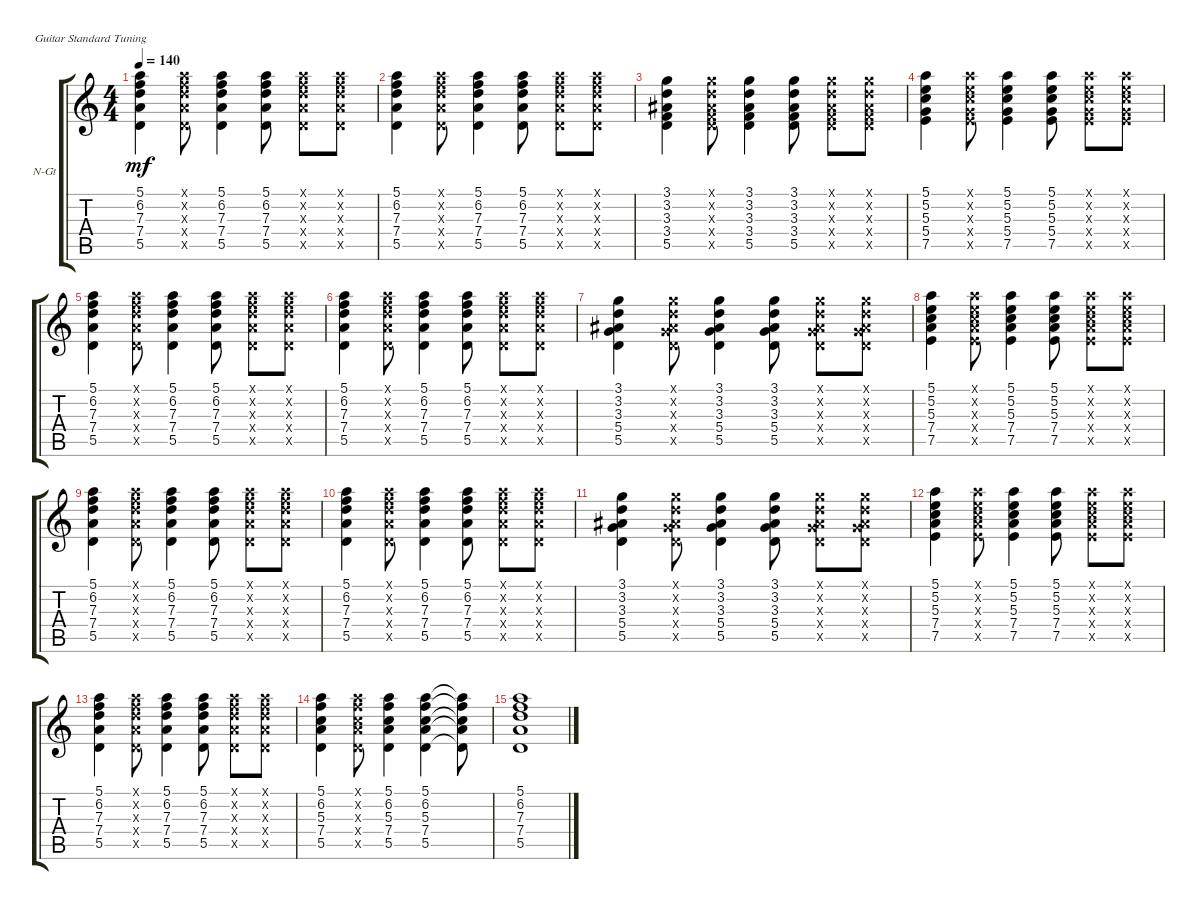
\defaultSystemsLayout 4
\bracketExtendMode groupsimilarinstruments
\firstSystemTrackNameOrientation horizontal
\otherSystemsTrackNameOrientation horizontal
\track ("Nylon Guitar" "N-Gt") {instrument acousticguitarnylon}
\staff {score tabs}
\tuning (E4 B3 G3 D3 A2 E2)
\ts (4 4)
\tempo 140
\clef g2
\ks c
(5.5 7.4 7.3 6.2 5.1).4{dy mf} (5.5{x} 7.4{x} 7.3{x} 6.2{x} 5.1{x}).8 (5.5 7.4 7.3 6.2 5.1).4 (5.5 7.4 7.3 6.2 5.1).8 (5.5{x} 7.4{x} 7.3{x} 6.2{x} 5.1{x}).8 (5.5{x} 7.4{x} 7.3{x} 6.2{x} 5.1{x}).8 |
(5.5 7.4 7.3 6.2 5.1).4 (5.5{x} 7.4{x} 7.3{x} 6.2{x} 5.1{x}).8 (5.5 7.4 7.3 6.2 5.1).4 (5.5 7.4 7.3 6.2 5.1).8 (5.5{x} 7.4{x} 7.3{x} 6.2{x} 5.1{x}).8 (5.5{x} 7.4{x} 7.3{x} 6.2{x} 5.1{x}).8 |
(5.5 3.4 3.3 3.2 3.1).4 (5.5{x} 3.4{x} 3.3{x} 3.2{x} 3.1{x}).8 (5.5 3.4 3.3 3.2 3.1).4 (5.5 3.4 3.3 3.2 3.1).8 (5.5{x} 3.4{x} 3.3{x} 3.2{x} 3.1{x}).8 (5.5{x} 3.4{x} 3.3{x} 3.2{x} 3.1{x}).8 |
(7.5 5.4 5.3 5.2 5.1).4 (7.5{x} 5.4{x} 5.3{x} 5.2{x} 5.1{x}).8 (7.5 5.4 5.3 5.2 5.1).4 (7.5 5.4 5.3 5.2 5.1).8 (7.5{x} 5.4{x} 5.3{x} 5.2{x} 5.1{x}).8 (7.5{x} 5.4{x} 5.3{x} 5.2{x} 5.1{x}).8 |
(5.5 7.4 7.3 6.2 5.1).4 (5.5{x} 7.4{x} 7.3{x} 6.2{x} 5.1{x}).8 (5.5 7.4 7.3 6.2 5.1).4 (5.5 7.4 7.3 6.2 5.1).8 (5.5{x} 7.4{x} 7.3{x} 6.2{x} 5.1{x}).8 (5.5{x} 7.4{x} 7.3{x} 6.2{x} 5.1{x}).8 |
(5.5 7.4 7.3 6.2 5.1).4 (5.5{x} 7.4{x} 7.3{x} 6.2{x} 5.1{x}).8 (5.5 7.4 7.3 6.2 5.1).4 (5.5 7.4 7.3 6.2 5.1).8 (5.5{x} 7.4{x} 7.3{x} 6.2{x} 5.1{x}).8 (5.5{x} 7.4{x} 7.3{x} 6.2{x} 5.1{x}).8 |
(5.5 5.4 3.3 3.2 3.1).4 (5.5{x} 5.4{x} 3.3{x} 3.2{x} 3.1{x}).8 (5.5 5.4 3.3 3.2 3.1).4 (5.5 5.4 3.3 3.2 3.1).8 (5.5{x} 5.4{x} 3.3{x} 3.2{x} 3.1{x}).8 (5.5{x} 5.4{x} 3.3{x} 3.2{x} 3.1{x}).8 |
(7.5 7.4 5.3 5.2 5.1).4 (7.5{x} 7.4{x} 5.3{x} 5.2{x} 5.1{x}).8 (7.5 7.4 5.3 5.2 5.1).4 (7.5 7.4 5.3 5.2 5.1).8 (7.5{x} 7.4{x} 5.3{x} 5.2{x} 5.1{x}).8 (7.5{x} 7.4{x} 5.3{x} 5.2{x} 5.1{x}).8 |
(5.5 7.4 7.3 6.2 5.1).4 (5.5{x} 7.4{x} 7.3{x} 6.2{x} 5.1{x}).8 (5.5 7.4 7.3 6.2 5.1).4 (5.5 7.4 7.3 6.2 5.1).8 (5.5{x} 7.4{x} 7.3{x} 6.2{x} 5.1{x}).8 (5.5{x} 7.4{x} 7.3{x} 6.2{x} 5.1{x}).8 |
(5.5 7.4 7.3 6.2 5.1).4 (5.5{x} 7.4{x} 7.3{x} 6.2{x} 5.1{x}).8 (5.5 7.4 7.3 6.2 5.1).4 (5.5 7.4 7.3 6.2 5.1).8 (5.5{x} 7.4{x} 7.3{x} 6.2{x} 5.1{x}).8 (5.5{x} 7.4{x} 7.3{x} 6.2{x} 5.1{x}).8 |
(5.5 5.4 3.3 3.2 3.1).4 (5.5{x} 5.4{x} 3.3{x} 3.2{x} 3.1{x}).8 (5.5 5.4 3.3 3.2 3.1).4 (5.5 5.4 3.3 3.2 3.1).8 (5.5{x} 5.4{x} 3.3{x} 3.2{x} 3.1{x}).8 (5.5{x} 5.4{x} 3.3{x} 3.2{x} 3.1{x}).8 |
(7.5 7.4 5.3 5.2 5.1).4 (7.5{x} 7.4{x} 5.3{x} 5.2{x} 5.1{x}).8 (7.5 7.4 5.3 5.2 5.1).4 (7.5 7.4 5.3 5.2 5.1).8 (7.5{x} 7.4{x} 5.3{x} 5.2{x} 5.1{x}).8 (7.5{x} 7.4{x} 5.3{x} 5.2{x} 5.1{x}).8 |
(5.5 7.4 7.3 6.2 5.1).4 (5.5{x} 7.4{x} 7.3{x} 6.2{x} 5.1{x}).8 (5.5 7.4 7.3 6.2 5.1).4 (5.5 7.4 7.3 6.2 5.1).8 (5.5{x} 7.4{x} 7.3{x} 6.2{x} 5.1{x}).8 (5.5{x} 7.4{x} 7.3{x} 6.2{x} 5.1{x}).8 |
(5.5 7.4 6.2 5.1 5.3).4 (5.5{x} 7.4{x} 5.3{x} 6.2{x} 5.1{x}).8 (5.5 7.4 5.3 6.2 5.1).4 (5.5 7.4 5.3 6.2 5.1).4 (5.5{t} 7.4{t} 5.3{t} 6.2{t} 5.1{t}).8 |
(5.5 7.4 7.3 6.2 5.1).1
